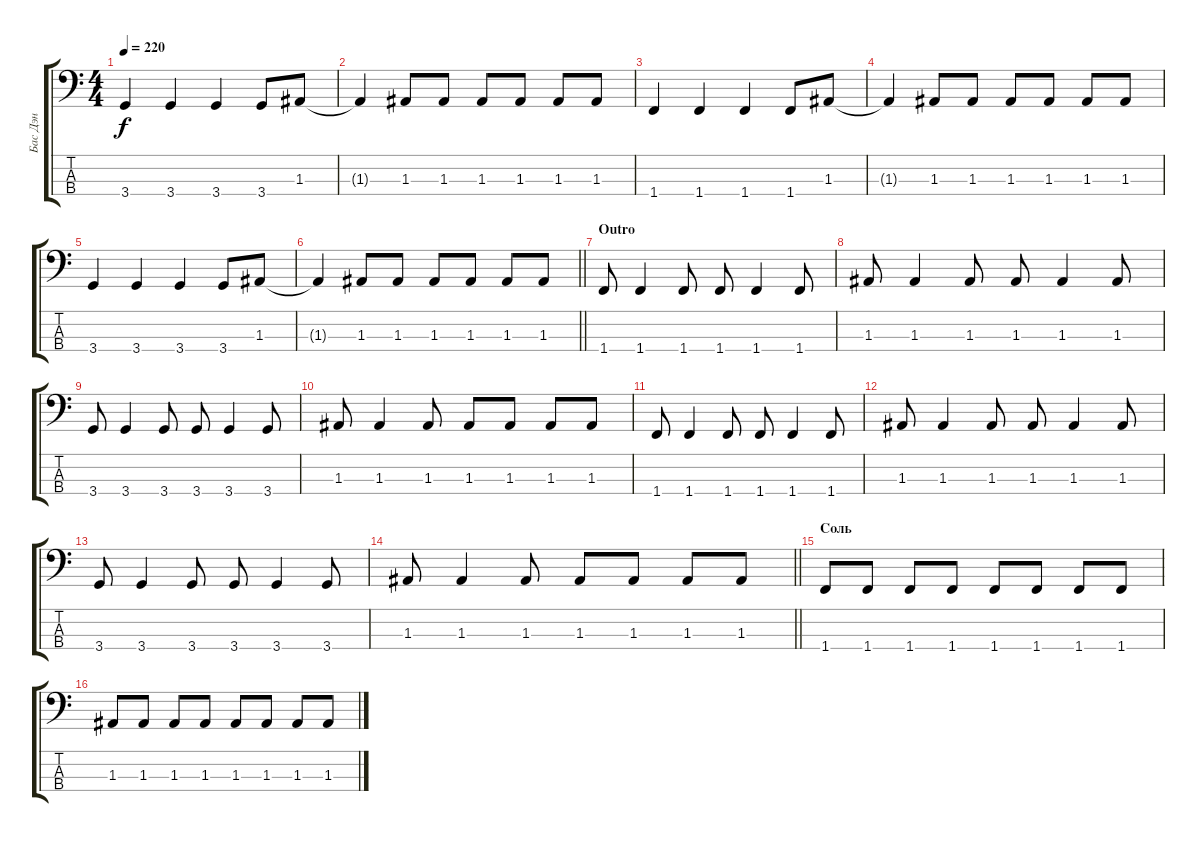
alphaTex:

\track ("Бас Дэн" "Бас Дэн") {instrument electricbasspick}
\staff {score tabs}
\tuning (G2 D2 A1 E1) {hide}
\ts (4 4)
\tempo 220
\clef f4
\ks c
3.4.4{dy f} 3.4.4 3.4.4 3.4.8 1.3.8 |
1.3{t}.4 1.3.8 1.3.8 1.3.8 1.3.8 1.3.8 1.3.8 |
1.4.4 1.4.4 1.4.4 1.4.8 1.3.8 |
1.3{t}.4 1.3.8 1.3.8 1.3.8 1.3.8 1.3.8 1.3.8 |
3.4.4 3.4.4 3.4.4 3.4.8 1.3.8 |
\barLineRight lightlight
1.3{t}.4 1.3.8 1.3.8 1.3.8 1.3.8 1.3.8 1.3.8 |
\section ("" "Outro")
1.4.8 1.4.4 1.4.8 1.4.8 1.4.4 1.4.8 |
1.3.8 1.3.4 1.3.8 1.3.8 1.3.4 1.3.8 |
3.4.8 3.4.4 3.4.8 3.4.8 3.4.4 3.4.8 |
1.3.8 1.3.4 1.3.8 1.3.8 1.3.8 1.3.8 1.3.8 |
1.4.8 1.4.4 1.4.8 1.4.8 1.4.4 1.4.8 |
1.3.8 1.3.4 1.3.8 1.3.8 1.3.4 1.3.8 |
3.4.8 3.4.4 3.4.8 3.4.8 3.4.4 3.4.8 |
\barLineRight lightlight
1.3.8 1.3.4 1.3.8 1.3.8 1.3.8 1.3.8 1.3.8 |
\section ("" "Соль")
1.4.8 1.4.8 1.4.8 1.4.8 1.4.8 1.4.8 1.4.8 1.4.8 |
1.3.8 1.3.8 1.3.8 1.3.8 1.3.8 1.3.8 1.3.8 1.3.8
